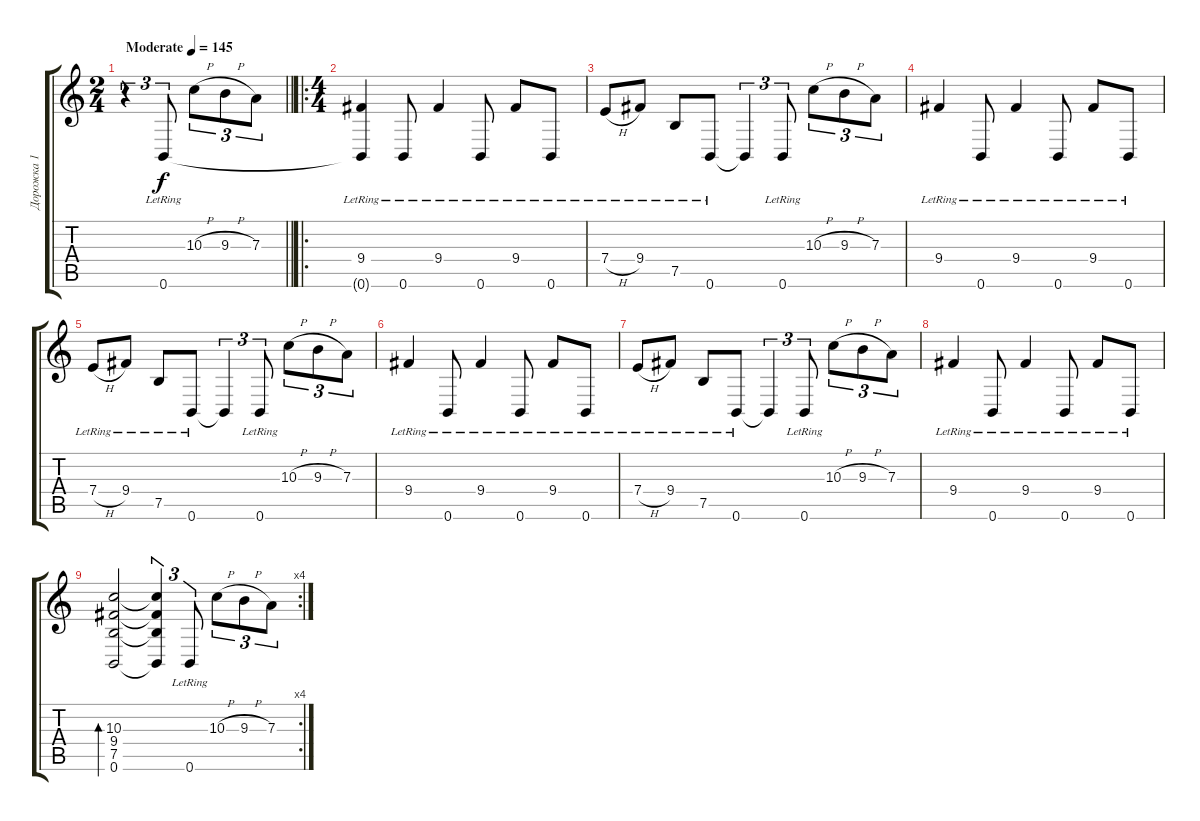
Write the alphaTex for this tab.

\track ("Дорожка 1" "Дорожка 1") {instrument acousticguitarsteel}
\staff {score tabs}
\tuning (B3 Gb3 D3 A2 E2 B1) {hide}
\ts (2 4)
\tempo (145 "Moderate")
\clef g2
\barLineRight lightlight
\ks c
r.4{tu (3 2) dy f instrument acousticguitarsteel} 0.6{lr}.8{tu (3 2)} 10.3{h}.8{tu (3 2)} 9.3{h}.8{tu (3 2)} 7.3.8{tu (3 2)} |
\ro
\ts (4 4)
(9.4{lr} 0.6{t}).4 0.6{lr}.8 9.4{lr}.4 0.6{lr}.8 9.4{lr}.8 0.6{lr}.8 |
7.4{h lr}.8 9.4{lr}.8 7.5{lr}.8 0.6{lr}.8 0.6{t}.4{tu (3 2)} 0.6{lr}.8{tu (3 2)} 10.3{h}.8{tu (3 2)} 9.3{h}.8{tu (3 2)} 7.3.8{tu (3 2)} |
9.4{lr}.4 0.6{lr}.8 9.4{lr}.4 0.6{lr}.8 9.4{lr}.8 0.6{lr}.8 |
7.4{h lr}.8 9.4{lr}.8 7.5{lr}.8 0.6{lr}.8 0.6{t}.4{tu (3 2)} 0.6{lr}.8{tu (3 2)} 10.3{h}.8{tu (3 2)} 9.3{h}.8{tu (3 2)} 7.3.8{tu (3 2)} |
9.4{lr}.4 0.6{lr}.8 9.4{lr}.4 0.6{lr}.8 9.4{lr}.8 0.6{lr}.8 |
7.4{h lr}.8 9.4{lr}.8 7.5{lr}.8 0.6{lr}.8 0.6{t}.4{tu (3 2)} 0.6{lr}.8{tu (3 2)} 10.3{h}.8{tu (3 2)} 9.3{h}.8{tu (3 2)} 7.3.8{tu (3 2)} |
9.4{lr}.4 0.6{lr}.8 9.4{lr}.4 0.6{lr}.8 9.4{lr}.8 0.6{lr}.8 |
\rc 4
(10.3 9.4 7.5 0.6).2{bd 60} (10.3{t} 9.4{t} 7.5{t} 0.6{t}).4{tu (3 2)} 0.6{lr}.8{tu (3 2)} 10.3{h}.8{tu (3 2)} 9.3{h}.8{tu (3 2)} 7.3.8{tu (3 2)}
